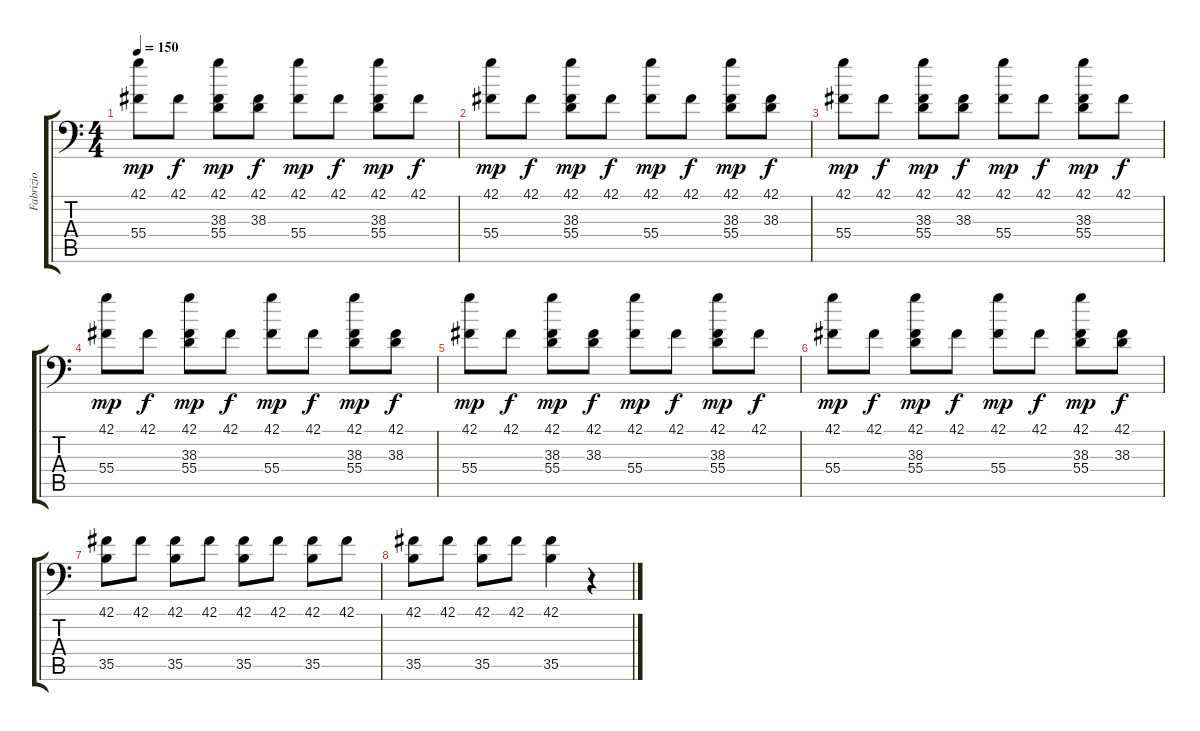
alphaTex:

\track ("Fabrizio " "Fabrizio ") {instrument acousticgrandpiano}
\staff {score tabs}
\tuning (C-1 C-1 C-1 C-1 C-1 C-1) {hide}
\ts (4 4)
\tempo 150
\clef f4
\ks c
(42.1 55.4).8{dy mp} 42.1.8{dy f} (42.1 38.3 55.4).8{dy mp} (42.1 38.3).8{dy f} (42.1 55.4).8{dy mp} 42.1.8{dy f} (42.1 38.3 55.4).8{dy mp} 42.1.8{dy f} |
(42.1 55.4).8{dy mp} 42.1.8{dy f} (42.1 38.3 55.4).8{dy mp} 42.1.8{dy f} (42.1 55.4).8{dy mp} 42.1.8{dy f} (42.1 38.3 55.4).8{dy mp} (42.1 38.3).8{dy f} |
(42.1 55.4).8{dy mp} 42.1.8{dy f} (42.1 38.3 55.4).8{dy mp} (42.1 38.3).8{dy f} (42.1 55.4).8{dy mp} 42.1.8{dy f} (42.1 38.3 55.4).8{dy mp} 42.1.8{dy f} |
(42.1 55.4).8{dy mp} 42.1.8{dy f} (42.1 38.3 55.4).8{dy mp} 42.1.8{dy f} (42.1 55.4).8{dy mp} 42.1.8{dy f} (42.1 38.3 55.4).8{dy mp} (42.1 38.3).8{dy f} |
(42.1 55.4).8{dy mp} 42.1.8{dy f} (42.1 38.3 55.4).8{dy mp} (42.1 38.3).8{dy f} (42.1 55.4).8{dy mp} 42.1.8{dy f} (42.1 38.3 55.4).8{dy mp} 42.1.8{dy f} |
(42.1 55.4).8{dy mp} 42.1.8{dy f} (42.1 38.3 55.4).8{dy mp} 42.1.8{dy f} (42.1 55.4).8{dy mp} 42.1.8{dy f} (42.1 38.3 55.4).8{dy mp} (42.1 38.3).8{dy f} |
(42.1 35.5).8 42.1.8 (42.1 35.5).8 42.1.8 (42.1 35.5).8 42.1.8 (42.1 35.5).8 42.1.8 |
(42.1 35.5).8 42.1.8 (42.1 35.5).8 42.1.8 (42.1 35.5).4 r.4
